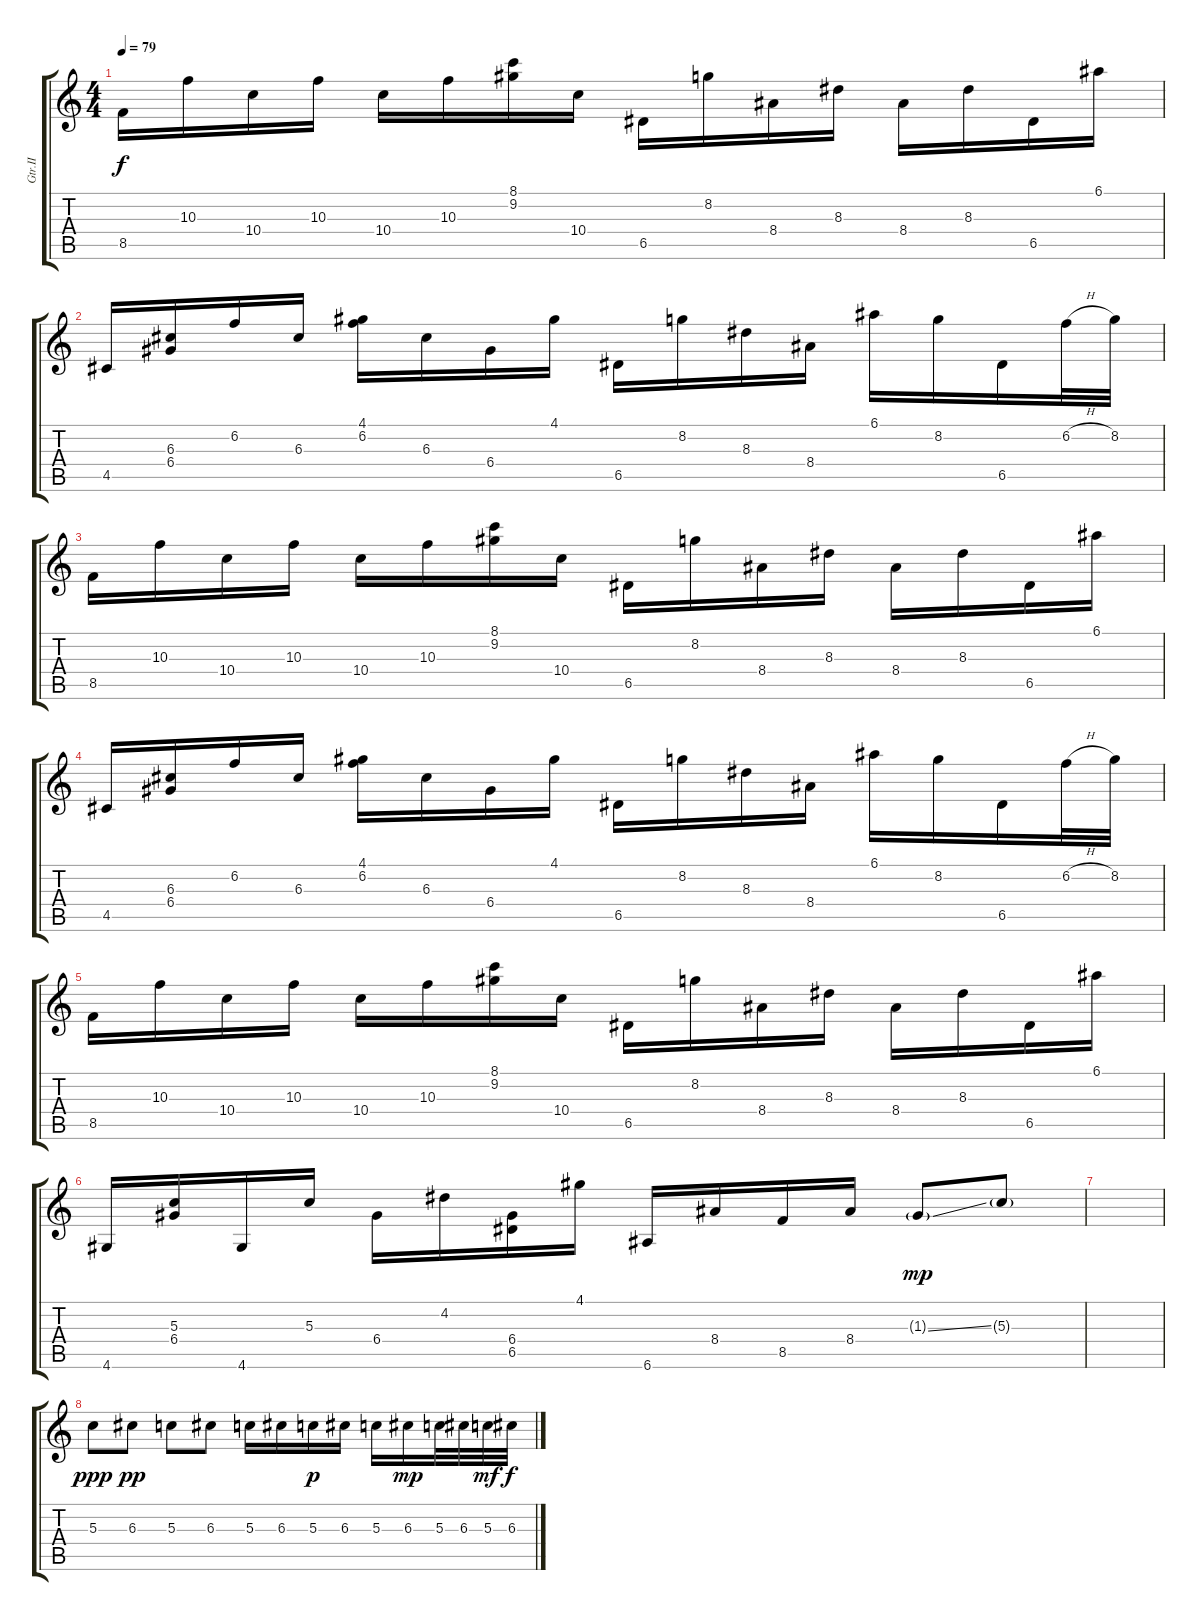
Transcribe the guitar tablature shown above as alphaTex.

\track ("Gtr.II" "Gtr.II") {instrument overdrivenguitar}
\staff {score tabs}
\tuning (E4 B3 G3 D3 A2 E2) {hide}
\ts (4 4)
\tempo 79
\clef g2
\ks c
8.5.16{dy f} 10.3.16 10.4.16 10.3.16 10.4.16 10.3.16 (8.1 9.2).16 10.4.16 6.5.16 8.2.16 8.4.16 8.3.16 8.4.16 8.3.16 6.5.16 6.1.16 |
4.5.16 (6.3 6.4).16 6.2.16 6.3.16 (4.1 6.2).16 6.3.16 6.4.16 4.1.16 6.5.16 8.2.16 8.3.16 8.4.16 6.1.16 8.2.16 6.5.16 6.2{h}.32 8.2.32 |
8.5.16 10.3.16 10.4.16 10.3.16 10.4.16 10.3.16 (8.1 9.2).16 10.4.16 6.5.16 8.2.16 8.4.16 8.3.16 8.4.16 8.3.16 6.5.16 6.1.16 |
4.5.16 (6.3 6.4).16 6.2.16 6.3.16 (4.1 6.2).16 6.3.16 6.4.16 4.1.16 6.5.16 8.2.16 8.3.16 8.4.16 6.1.16 8.2.16 6.5.16 6.2{h}.32 8.2.32 |
8.5.16 10.3.16 10.4.16 10.3.16 10.4.16 10.3.16 (8.1 9.2).16 10.4.16 6.5.16 8.2.16 8.4.16 8.3.16 8.4.16 8.3.16 6.5.16 6.1.16 |
4.6.16 (5.3 6.4).16 4.6.16 5.3.16 6.4.16 4.2.16 (6.4 6.5).16 4.1.16 6.6.16 8.4.16 8.5.16 8.4.16 1.3{ss g}.8{dy mp} 5.3{g}.8 |
|
5.3.8{dy ppp} 6.3.8{dy pp} 5.3.8 6.3.8 5.3.16 6.3.16 5.3.16{dy p} 6.3.16 5.3.16 6.3.16{dy mp} 5.3.32 6.3.32 5.3.32{dy mf} 6.3.32{dy f}
